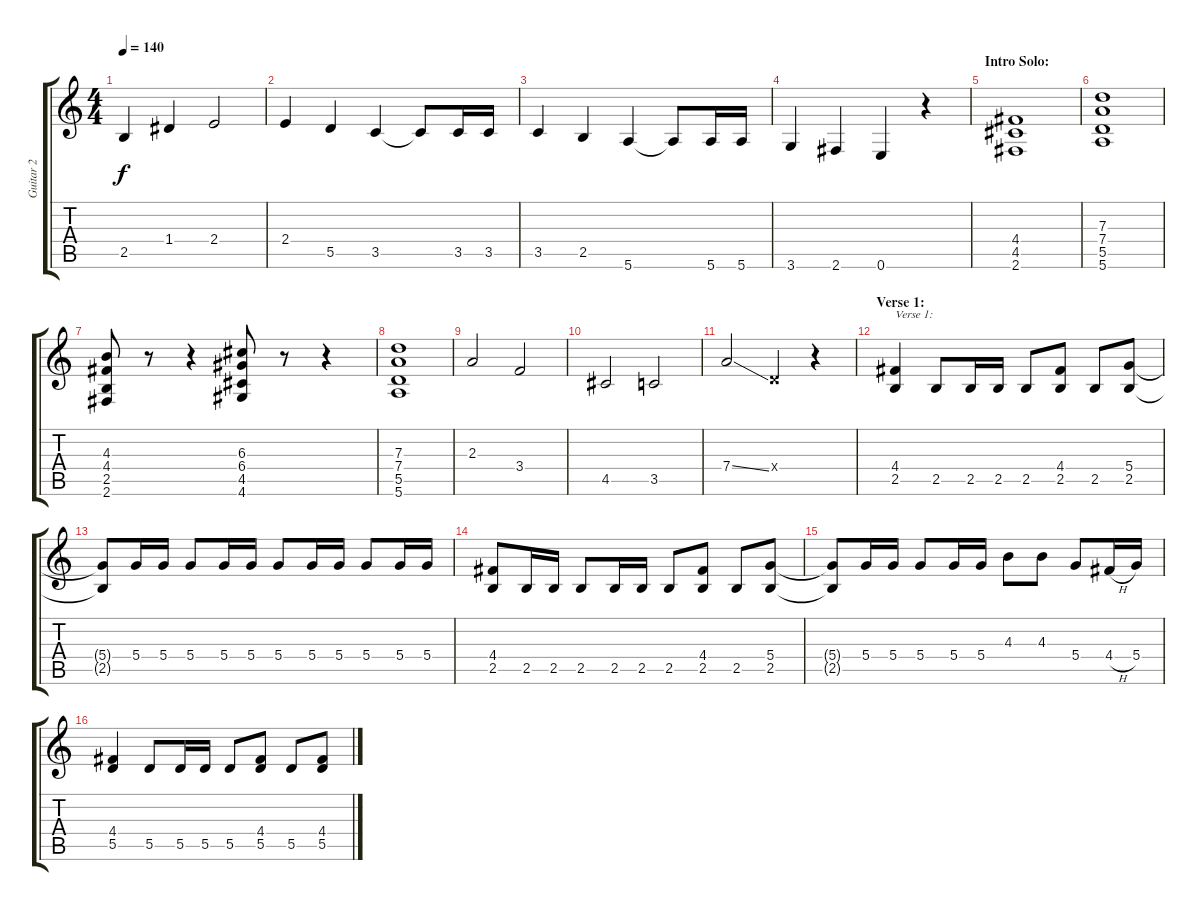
\track ("Guitar 2" "Guitar 2") {instrument distortionguitar}
\staff {score tabs}
\tuning (E4 B3 G3 D3 A2 E2) {hide}
\ts (4 4)
\tempo 140
\clef g2
\ks c
2.5.4{dy f} 1.4.4 2.4.2 |
2.4.4 5.5.4 3.5.4 3.5{t}.8 3.5.16 3.5.16 |
3.5.4 2.5.4 5.6.4 5.6{t}.8 5.6.16 5.6.16 |
3.6.4 2.6.4 0.6.4 r.4 |
\section ("" "Intro Solo:")
(4.4 4.5 2.6).1 |
(7.3 7.4 5.5 5.6).1 |
(4.3 4.4 2.5 2.6).8 r.8 r.4 (6.3 6.4 4.5 4.6).8 r.8 r.4 |
(7.3 7.4 5.5 5.6).1 |
2.3.2 3.4.2 |
4.5.2 3.5.2 |
7.4{ss}.2 0.4{x}.4 r.4 |
\section ("" "Verse 1:")
(4.4 2.5).4{txt "Verse 1:"} 2.5.8 2.5.16 2.5.16 2.5.8 (4.4 2.5).8 2.5.8 (5.4 2.5).8 |
(5.4{t} 2.5{t}).8 5.4.16 5.4.16 5.4.8 5.4.16 5.4.16 5.4.8 5.4.16 5.4.16 5.4.8 5.4.16 5.4.16 |
(4.4 2.5).8 2.5.16 2.5.16 2.5.8 2.5.16 2.5.16 2.5.8 (4.4 2.5).8 2.5.8 (5.4 2.5).8 |
(5.4{t} 2.5{t}).8 5.4.16 5.4.16 5.4.8 5.4.16 5.4.16 4.3.8 4.3.8 5.4.8 4.4{h}.16 5.4.16 |
(4.4 5.5).4 5.5.8 5.5.16 5.5.16 5.5.8 (4.4 5.5).8 5.5.8 (4.4 5.5).8
